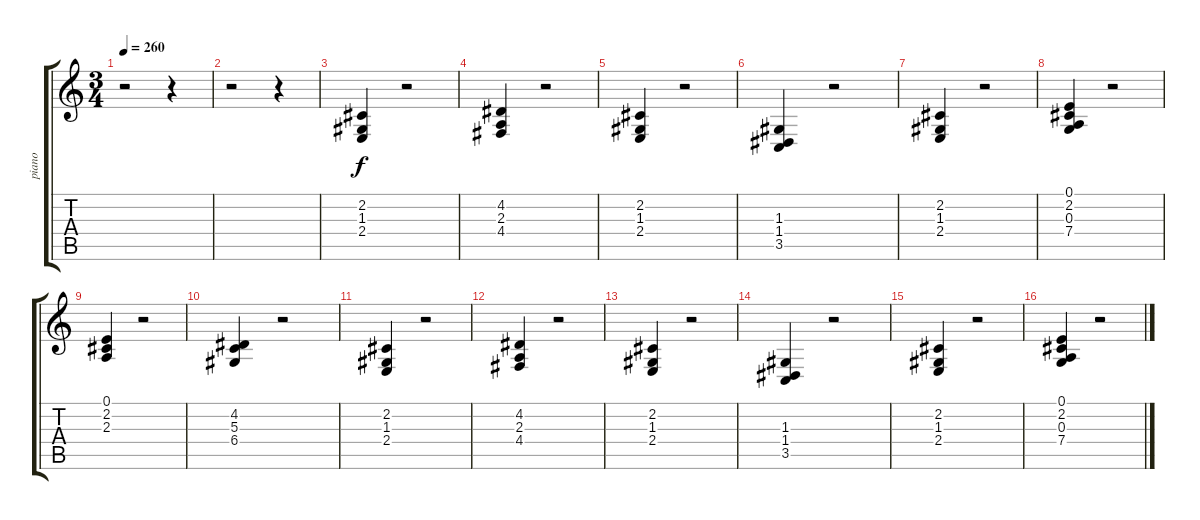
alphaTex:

\track ("piano" "piano") {instrument electricgrandpiano}
\staff {score tabs}
\tuning (E4 B3 G3 D3 A2 E2) {hide}
\ts (3 4)
\tempo 260
\clef g2
\ks c
r.2{dy f instrument electricgrandpiano} r.4 |
r.2 r.4 |
(2.2 1.3 2.4).4 r.2 |
(4.2 2.3 4.4).4 r.2 |
(2.2 1.3 2.4).4 r.2 |
(1.3 1.4 3.5).4 r.2 |
(2.2 1.3 2.4).4 r.2 |
(0.1 2.2 0.3 7.4).4 r.2 |
(0.1 2.2 2.3).4 r.2 |
(4.2 5.3 6.4).4 r.2 |
(2.2 1.3 2.4).4 r.2 |
(4.2 2.3 4.4).4 r.2 |
(2.2 1.3 2.4).4 r.2 |
(1.3 1.4 3.5).4 r.2 |
(2.2 1.3 2.4).4 r.2 |
(0.1 2.2 0.3 7.4).4 r.2
